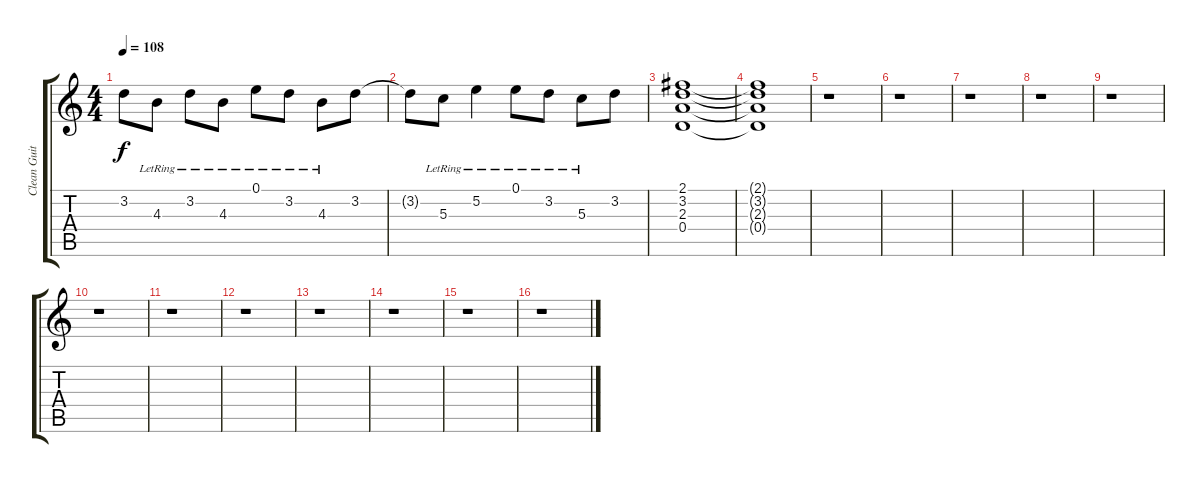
\track ("Clean Guitar 1" "Clean Guit") {instrument electricguitarclean}
\staff {score tabs}
\tuning (E4 B3 G3 D3 A2 E2) {hide}
\ts (4 4)
\tempo 108
\clef g2
\ks c
3.2{t}.8{dy f} 4.3{lr}.8 3.2{lr}.8 4.3{lr}.8 0.1{lr}.8 3.2{lr}.8 4.3{lr}.8 3.2.8 |
3.2{t}.8 5.3{lr}.8 5.2{lr}.4 0.1{lr}.8 3.2{lr}.8 5.3{lr}.8 3.2.8 |
(2.1 3.2 2.3 0.4).1 |
(2.1{t} 3.2{t} 2.3{t} 0.4{t}).1 |
r.1 |
r.1 |
r.1 |
r.1 |
r.1 |
r.1 |
r.1 |
r.1 |
r.1 |
r.1 |
r.1 |
r.1
